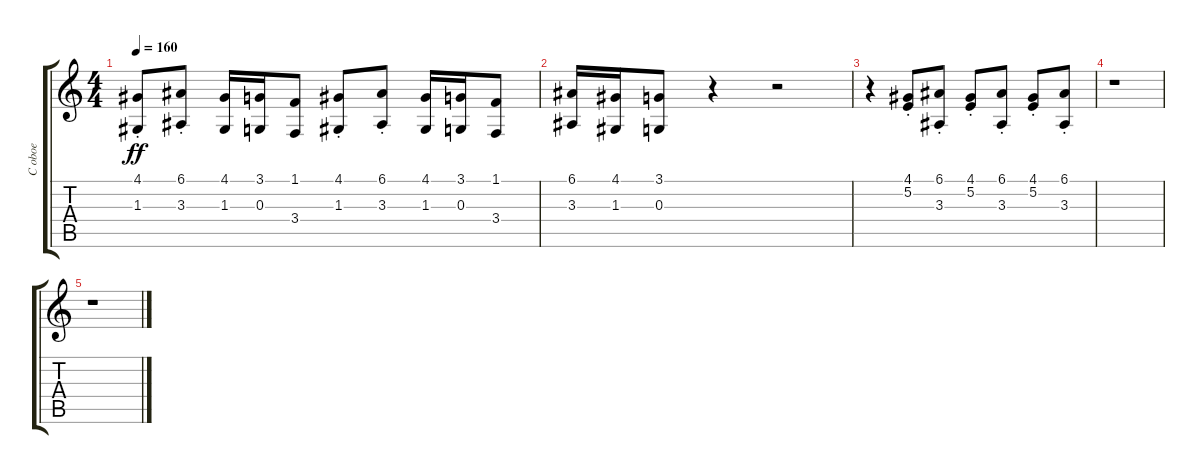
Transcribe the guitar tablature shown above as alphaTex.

\track ("C oboe" "C oboe") {instrument oboe}
\staff {score tabs}
\tuning (E4 B3 G3 D3 A2 E2) {hide}
\ts (4 4)
\tempo 160
\clef g2
\ks c
(4.1{st} 1.3{st}).8{dy ff} (6.1{st} 3.3{st}).8 (4.1 1.3).16 (3.1 0.3).16 (1.1 3.4).8 (4.1{st} 1.3{st}).8 (6.1{st} 3.3{st}).8 (4.1 1.3).16 (3.1 0.3).16 (1.1 3.4).8 |
(6.1 3.3).16 (4.1 1.3).16 (3.1 0.3).8 r.4 r.2 |
r.4 (4.1{st} 5.2{st}).8 (6.1{st} 3.3{st}).8 (4.1{st} 5.2{st}).8 (6.1{st} 3.3{st}).8 (4.1{st} 5.2{st}).8 (6.1{st} 3.3{st}).8 |
r.1 |
r.1
